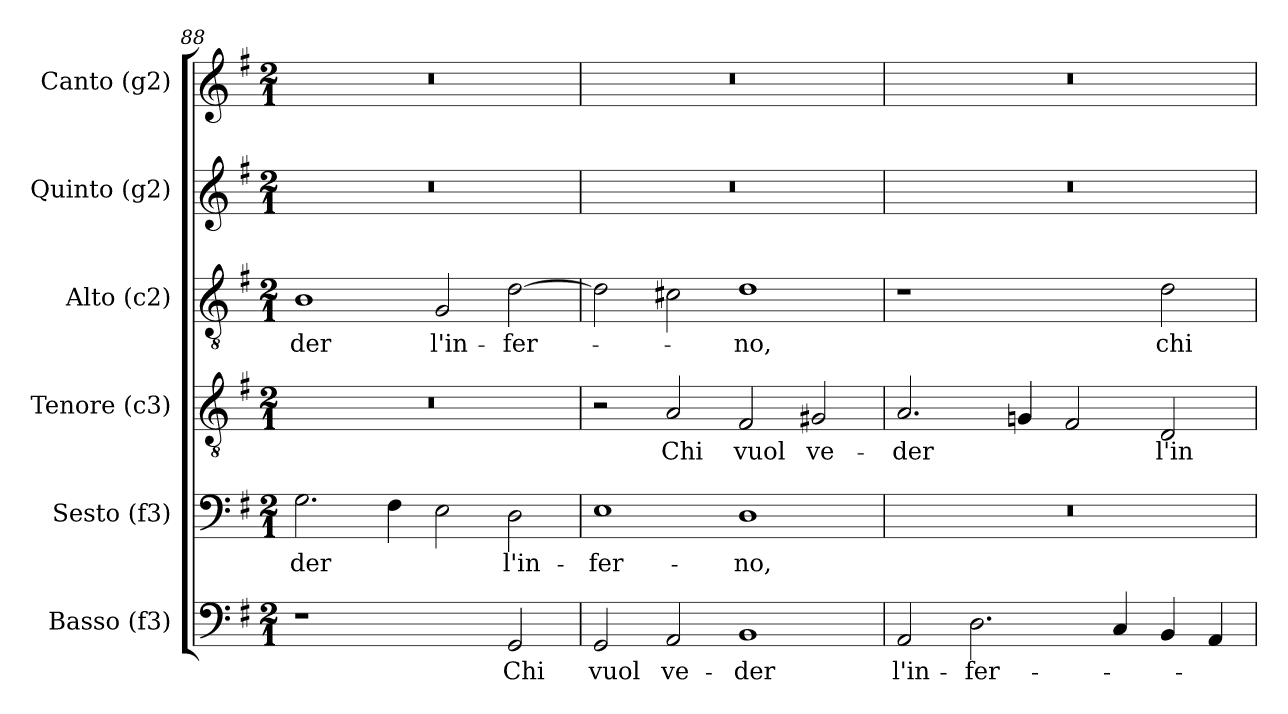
**kern	**text	**kern	**text	**kern	**text	**kern	**text	**kern	**kern
*part6	*part6	*part5	*part5	*part4	*part4	*part3	*part3	*part2	*part1
*staff6	*staff6	*staff5	*staff5	*staff4	*staff4	*staff3	*staff3	*staff2	*staff1
*I"Basso (f3)	*	*I"Sesto (f3)	*	*I"Tenore (c3)	*	*I"Alto (c2)	*	*I"Quinto (g2)	*I"Canto (g2)
*I'B.	*	*I'S.	*	*I'T.	*	*I'A.	*	*I'Q.	*I'C.
!!LO:PB:g=z
*clefF4	*	*clefF4	*	*clefGv2	*	*clefGv2	*	*clefG2	*clefG2
*k[f#]	*	*k[f#]	*	*k[f#]	*	*k[f#]	*	*k[f#]	*k[f#]
*G:	*	*G:	*	*G:	*	*G:	*	*G:	*G:
*M2/1	*	*M2/1	*	*M2/1	*	*M2/1	*	*M2/1	*M2/1
=88	=88	=88	=88	=88	=88	=88	=88	=88	=88
!	!	!	!LO:LY:b	!	!	!	!LO:LY:b:cj	!	!
1r	.	2.G\	-der	0r	.	1B	-der	0r	0r
.	.	4F#\	.	.	.	.	.	.	.
!	!	!	!	!	!	!	!LO:LY:b:cj	!	!
2ryy	.	2E\	.	.	.	2G/	l'in-	.	.
!	!LO:LY:b:cj	!	!LO:LY:b:cj	!	!	!	!LO:LY:b:cj	!	!
2GG/	Chi	2D\	l'in-	.	.	[>2d\	-fer-	.	.
=89	=89	=89	=89	=89	=89	=89	=89	=89	=89
!	!LO:LY:b:cj	!	!LO:LY:b:cj	!	!	!	!	!	!
2GG/	vuol	1E	-fer-	2r	.	2d\]	.	0r	0r
!	!LO:LY:b:cj	!	!	!	!LO:LY:b:cj	!	!	!	!
2AA/	ve-	.	.	2A/	Chi	2c#X\	.	.	.
!	!LO:LY:b:cj	!	!LO:LY:b:cj	!	!LO:LY:b:cj	!	!LO:LY:b:cj	!	!
1BB	-der	1D	-no,	2F#/	vuol	1d	-no,	.	.
!	!	!	!	!	!LO:LY:b:cj	!	!	!	!
.	.	.	.	2G#X/	ve-	.	.	.	.
=90	=90	=90	=90	=90	=90	=90	=90	=90	=90
!	!LO:LY:b:cj	!	!	!	!LO:LY:b	!	!	!	!
2AA/	l'in-	0r	.	2.A/	-der	1r	.	0r	0r
!	!LO:LY:b:cj	!	!	!	!	!	!	!	!
2.D\	-fer-	.	.	.	.	.	.	.	.
.	.	.	.	4Gn/	.	.	.	.	.
.	.	.	.	2F#/	.	2ryy	.	.	.
4C/	.	.	.	.	.	.	.	.	.
!	!	!	!	!	!LO:LY:b:cj	!	!LO:LY:b:cj	!	!
4BB/	.	.	.	2D/	l'in-	2d\	chi	.	.
4AA/	.	.	.	.	.	.	.	.	.
=	=	=	=	=	=	=	=	=	=
*-	*-	*-	*-	*-	*-	*-	*-	*-	*-
